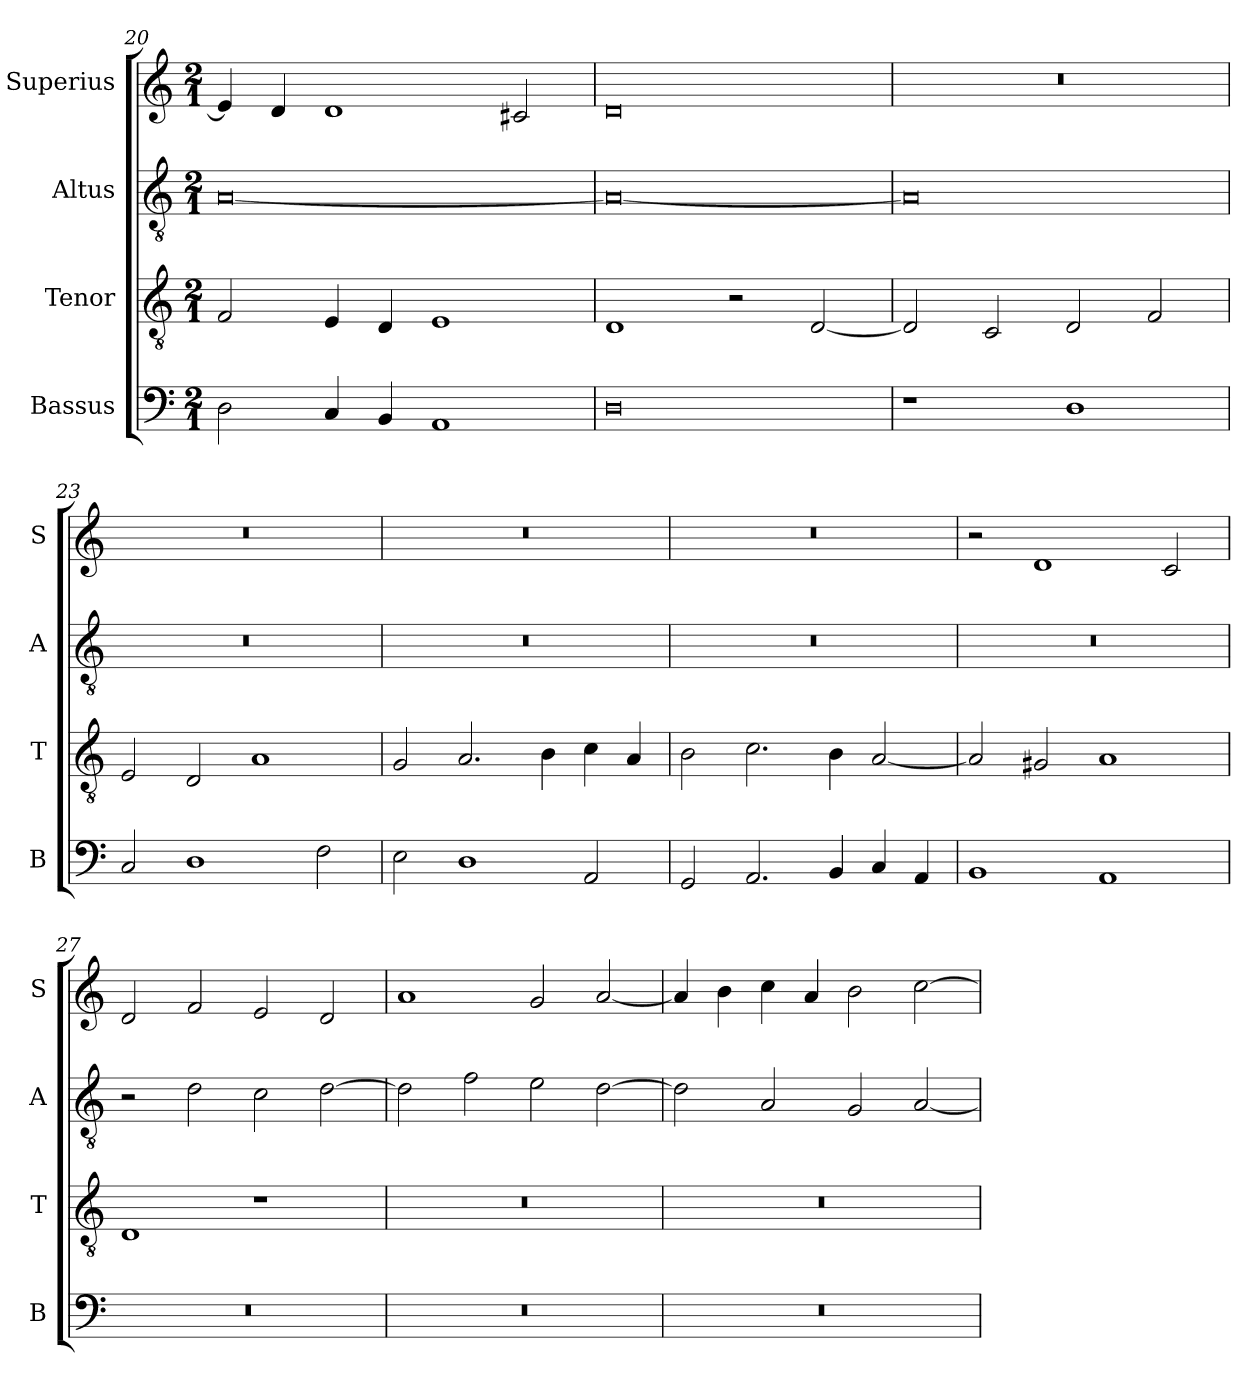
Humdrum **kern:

**kern	**kern	**kern	**kern
*part4	*part3	*part2	*part1
*staff4	*staff3	*staff2	*staff1
*I"Bassus	*I"Tenor	*I"Altus	*I"Superius
*I'B	*I'T	*I'A	*I'S
*clefF4	*clefGv2	*clefGv2	*clefG2
*k[]	*k[]	*k[]	*k[]
*C:	*C:	*C:	*C:
*M2/1	*M2/1	*M2/1	*M2/1
=20	=20	=20	=20
2D	2F	[0A	4e]
.	.	.	4d
4C	4E	.	1d
4BB	4D	.	.
1AA	1E	.	.
.	.	.	2c#X
=21	=21	=21	=21
0D	1D	0A_	0d
.	2r	.	.
.	[2D	.	.
=22	=22	=22	=22
1r	2D]	0A]	0r
.	2C	.	.
1D	2D	.	.
.	2F	.	.
=23	=23	=23	=23
2C	2E	0r	0r
1D	2D	.	.
.	1A	.	.
2F	.	.	.
=24	=24	=24	=24
2E	2G	0r	0r
1D	2.A	.	.
.	4B	.	.
2AA	4c	.	.
.	4A	.	.
=25	=25	=25	=25
2GG	2B	0r	0r
2.AA	2.c	.	.
4BB	4B	.	.
4C	[2A	.	.
4AA	.	.	.
=26	=26	=26	=26
1BB	2A]	0r	2r
.	2G#X	.	1d
1AA	1A	.	.
.	.	.	2c
=27	=27	=27	=27
0r	1D	2r	2d
.	.	2d	2f
.	1r	2c	2e
.	.	[2d	2d
=28	=28	=28	=28
0r	0r	2d]	1a
.	.	2f	.
.	.	2e	2g
.	.	[2d	[2a
=29	=29	=29	=29
0r	0r	2d]	4a]
.	.	.	4b
.	.	2A	4cc
.	.	.	4a
.	.	2G	2b
.	.	[2A	[2cc
=	=	=	=
*-	*-	*-	*-
